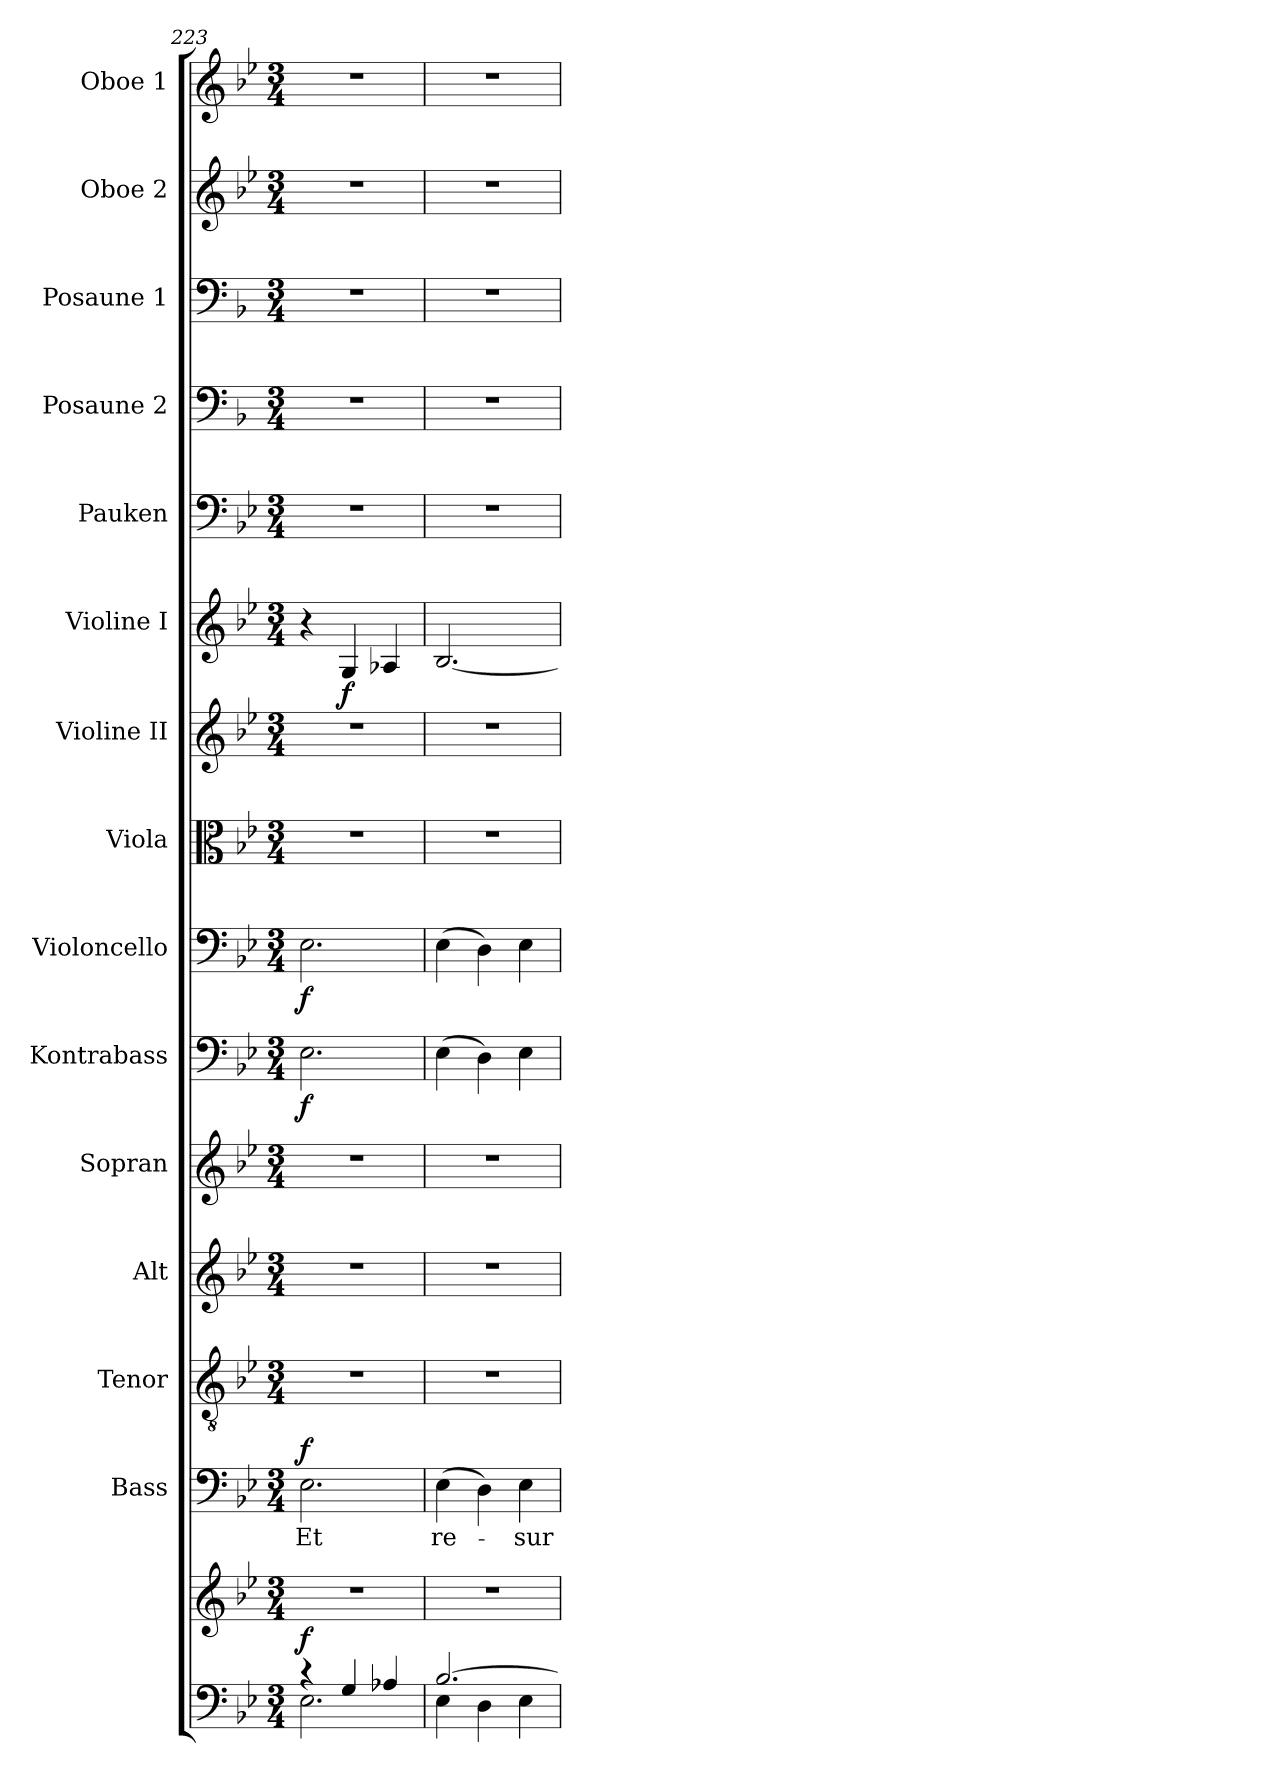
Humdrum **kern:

**kern	**kern	**dynam	**kern	**text	**dynam	**kern	**kern	**kern	**kern	**dynam	**kern	**dynam	**kern	**kern	**kern	**dynam	**kern	**kern	**kern	**kern	**kern
*part15	*part15	*part15	*part14	*part14	*part14	*part13	*part12	*part11	*part10	*part10	*part9	*part9	*part8	*part7	*part6	*part6	*part5	*part4	*part3	*part2	*part1
*staff16	*staff15	*staff15/16	*staff14	*staff14	*staff14	*staff13	*staff12	*staff11	*staff10	*staff10	*staff9	*staff9	*staff8	*staff7	*staff6	*staff6	*staff5	*staff4	*staff3	*staff2	*staff1
*	*	*	*I"Bass	*	*	*I"Tenor	*I"Alt	*I"Sopran	*I"Kontrabass	*	*I"Violoncello	*	*I"Viola	*I"Violine II	*I"Violine I	*	*I"Pauken	*I"Posaune 2	*I"Posaune 1	*I"Oboe 2	*I"Oboe 1
*	*	*	*I'B.	*	*	*I'T.	*I'A.	*I'S.	*I'Kb.	*	*I'Vc.	*	*I'Vla.	*I'Vl. II	*I'Vl. I	*	*I'Pk.	*I'Pos. 2	*I'Pos. 1	*I'Ob. 2	*I'Ob. 1
*clefF4	*clefG2	*	*clefF4	*	*	*clefGv2	*clefG2	*clefG2	*clefF4	*	*clefF4	*	*clefC3	*clefG2	*clefG2	*	*clefF4	*clefF4	*clefF4	*clefG2	*clefG2
*	*	*	*	*	*	*	*	*	*ITrd7c12	*	*	*	*	*	*	*	*	*ITrd4c7	*ITrd4c7	*	*
*k[b-e-]	*k[b-e-]	*	*k[b-e-]	*	*	*k[b-e-]	*k[b-e-]	*k[b-e-]	*k[b-e-]	*	*k[b-e-]	*	*k[b-e-]	*k[b-e-]	*k[b-e-]	*	*k[b-e-]	*k[b-e-]	*k[b-e-]	*k[b-e-]	*k[b-e-]
*B-:	*B-:	*	*B-:	*	*	*B-:	*B-:	*B-:	*B-:	*	*B-:	*	*B-:	*B-:	*B-:	*	*B-:	*B-:	*B-:	*B-:	*B-:
*M3/4	*M3/4	*	*M3/4	*	*	*M3/4	*M3/4	*M3/4	*M3/4	*	*M3/4	*	*M3/4	*M3/4	*M3/4	*	*M3/4	*M3/4	*M3/4	*M3/4	*M3/4
=223	=223	=223	=223	=223	=223	=223	=223	=223	=223	=223	=223	=223	=223	=223	=223	=223	=223	=223	=223	=223	=223
*^	*	*	*	*	*	*	*	*	*	*	*	*	*	*	*	*	*	*	*	*	*
!	!	!	!LO:DY:a=2	!	!LO:LY:b	!LO:DY:a	!	!	!	!	!LO:DY:b	!	!LO:DY:b	!	!	!	!	!	!	!	!	!
4rc	2.E-\	2.r	f	2.E-\	Et	f	2.r	2.r	2.r	2.EE-\	f	2.E-\	f	2.r	2.r	4r	.	2.r	2.r	2.r	2.r	2.r
!	!	!	!	!	!	!	!	!	!	!	!	!	!	!	!	!	!LO:DY:b	!	!	!	!	!
4G/	.	.	.	.	.	.	.	.	.	.	.	.	.	.	.	4G/	f	.	.	.	.	.
4A-X/	.	.	.	.	.	.	.	.	.	.	.	.	.	.	.	4A-X/	.	.	.	.	.	.
=224	=224	=224	=224	=224	=224	=224	=224	=224	=224	=224	=224	=224	=224	=224	=224	=224	=224	=224	=224	=224	=224	=224
!	!	!	!	!	!LO:LY:b	!	!	!	!	!	!	!	!	!	!	!	!	!	!	!	!	!
[>2.B-/	4E-\	2.r	.	(>4E-\	re-	.	2.r	2.r	2.r	(>4EE-\	.	(>4E-\	.	2.r	2.r	[2.B-/	.	2.r	2.r	2.r	2.r	2.r
.	4D\	.	.	4D\)	.	.	.	.	.	4DD\)	.	4D\)	.	.	.	.	.	.	.	.	.	.
!	!	!	!	!	!LO:LY:b	!	!	!	!	!	!	!	!	!	!	!	!	!	!	!	!	!
.	4E-\	.	.	4E-\	-sur-	.	.	.	.	4EE-\	.	4E-\	.	.	.	.	.	.	.	.	.	.
*v	*v	*	*	*	*	*	*	*	*	*	*	*	*	*	*	*	*	*	*	*	*	*
=	=	=	=	=	=	=	=	=	=	=	=	=	=	=	=	=	=	=	=	=	=
*-	*-	*-	*-	*-	*-	*-	*-	*-	*-	*-	*-	*-	*-	*-	*-	*-	*-	*-	*-	*-	*-
